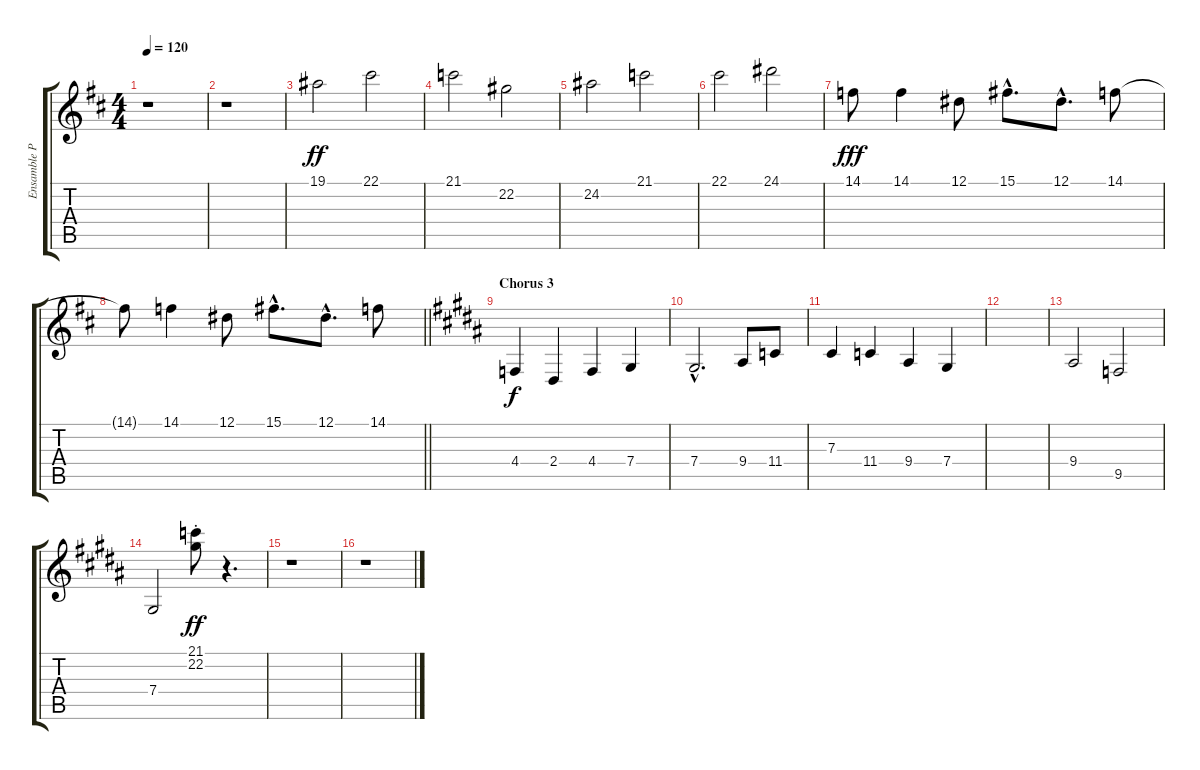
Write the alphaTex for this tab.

\track ("Ensamble Pult 2" "Ensamble P") {instrument stringensemble1}
\staff {score tabs}
\tuning (Eb4 Bb3 Gb3 Db3 Ab2 Eb2) {hide}
\ts (4 4)
\tempo 120
\clef g2
\ks d
r.1{dy f} |
r.1 |
19.1.2{dy ff volume 11 instrument flute} 22.1.2 |
21.1.2 22.2.2 |
24.2.2 21.1.2 |
22.1.2 24.1.2 |
14.1.8{dy fff instrument stringensemble1} 14.1.4 12.1.8 15.1{hac}.8{d} 12.1{hac}.8{d} 14.1.8 |
\barLineRight lightlight
14.1{t}.8 14.1.4 12.1.8 15.1{hac}.8{d} 12.1{hac}.8{d} 14.1.8 |
\section ("" "Chorus 3")
\ks b
4.4.4{dy f} 2.4.4 4.4.4 7.4.4 |
7.4{hac}.2{d} 9.4.8 11.4.8 |
7.3.4 11.4.4 9.4.4 7.4.4 |
|
9.4.2 9.5.2 |
7.4.2 (21.1{st} 22.2{st}).8{dy ff} r.4{d} |
r.1 |
r.1
